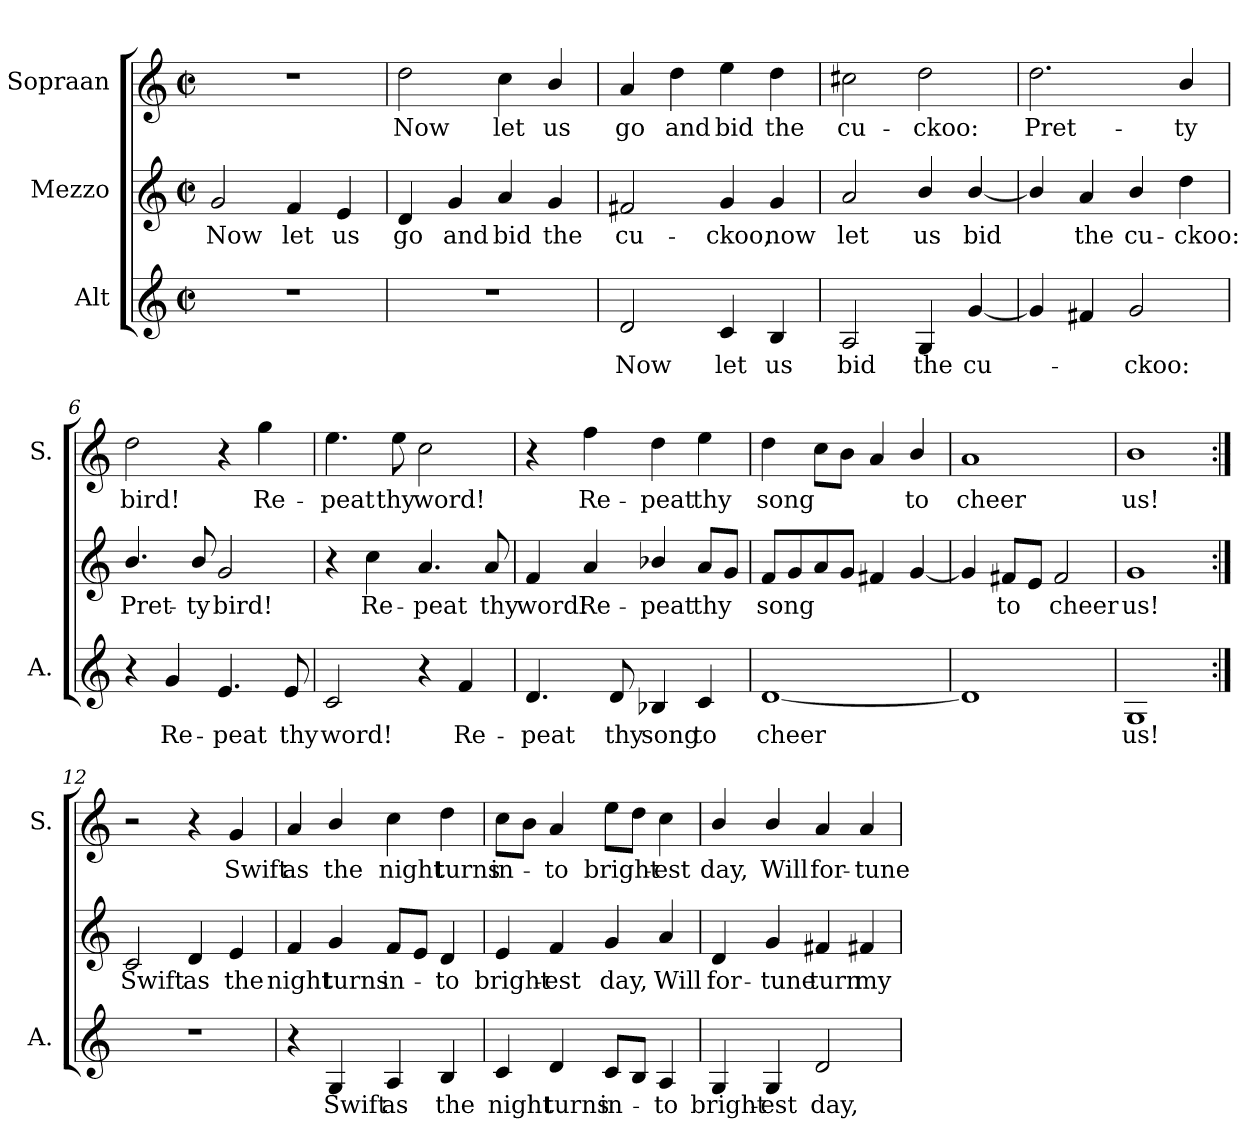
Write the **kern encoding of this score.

**kern	**text	**kern	**text	**kern	**text
*part3	*part3	*part2	*part2	*part1	*part1
*staff3	*staff3	*staff2	*staff2	*staff1	*staff1
*I"Alt	*	*I"Mezzo	*	*I"Sopraan	*
*I'A.	*	*	*	*I'S.	*
*clefG2	*	*clefG2	*	*clefG2	*
*k[]	*	*k[]	*	*k[]	*
*C:	*	*C:	*	*C:	*
*M2/2	*	*M2/2	*	*M2/2	*
*met(c|)	*	*met(c|)	*	*met(c|)	*
=1	=1	=1	=1	=1	=1
!	!	!	!LO:LY:b	!	!
1r	.	2g/	Now	1r	.
!	!	!	!LO:LY:b	!	!
.	.	4f/	let	.	.
!	!	!	!LO:LY:b	!	!
.	.	4e/	us	.	.
=2	=2	=2	=2	=2	=2
!	!	!	!LO:LY:b	!	!LO:LY:b
1r	.	4d/	go	2dd\	Now
!	!	!	!LO:LY:b	!	!
.	.	4g/	and	.	.
!	!	!	!LO:LY:b	!	!LO:LY:b
.	.	4a/	bid	4cc\	let
!	!	!	!LO:LY:b	!	!LO:LY:b
.	.	4g/	the	4b/	us
=3	=3	=3	=3	=3	=3
!	!LO:LY:b	!	!LO:LY:b	!	!LO:LY:b
2d/	Now	2f#X/	-cu-	4a/	go
!	!	!	!	!	!LO:LY:b
.	.	.	.	4dd\	and
!	!LO:LY:b	!	!LO:LY:b	!	!LO:LY:b
4c/	let	4g/	ckoo,	4ee\	bid
!	!LO:LY:b	!	!LO:LY:b	!	!LO:LY:b
4B/	us	4g/	now	4dd\	the
=4	=4	=4	=4	=4	=4
!	!LO:LY:b	!	!LO:LY:b	!	!LO:LY:b
2A/	bid	2a/	let	2cc#X\	-cu-
!	!LO:LY:b	!	!LO:LY:b	!	!LO:LY:b
4G/	the	4b/	us	2dd\	ckoo:
!	!LO:LY:b	!	!LO:LY:b	!	!
[4g/	-cu-	[4b/	bid	.	.
=5	=5	=5	=5	=5	=5
!	!	!	!	!	!LO:LY:b
4g/]	.	4b/]	.	2.dd\	-Pret-
!	!	!	!LO:LY:b	!	!
4f#X/	.	4a/	the	.	.
!	!LO:LY:b	!	!LO:LY:b	!	!
2g/	ckoo:	4b/	-cu-	.	.
!	!	!	!LO:LY:b	!	!LO:LY:b
.	.	4dd\	ckoo:	4b/	ty
!!LO:LB:g=z
=6	=6	=6	=6	=6	=6
!	!	!	!LO:LY:b	!	!LO:LY:b
4r	.	4.b/	-Pret-	2dd\	bird!
!	!LO:LY:b	!	!	!	!
4g/	Re-	.	.	.	.
!	!	!	!LO:LY:b	!	!
.	.	8b/	ty	.	.
!	!LO:LY:b	!	!LO:LY:b	!	!
4.e/	peat	2g/	bird!	4r	.
!	!	!	!	!	!LO:LY:b
.	.	.	.	4gg\	Re-
!	!LO:LY:b	!	!	!	!
8e/	-thy	.	.	.	.
=7	=7	=7	=7	=7	=7
!	!LO:LY:b	!	!	!	!LO:LY:b
2c/	word!	4r	.	4.ee\	peat
!	!	!	!LO:LY:b	!	!
.	.	4cc\	Re-	.	.
!	!	!	!	!	!LO:LY:b
.	.	.	.	8ee\	-thy
!	!	!	!LO:LY:b	!	!LO:LY:b
4r	.	4.a/	peat	2cc\	word!
!	!LO:LY:b	!	!	!	!
4f/	Re-	.	.	.	.
!	!	!	!LO:LY:b	!	!
.	.	8a/	-thy	.	.
=8	=8	=8	=8	=8	=8
!	!LO:LY:b	!	!LO:LY:b	!	!
4.d/	-peat	4f/	word!	4r	.
!	!	!	!LO:LY:b	!	!LO:LY:b
.	.	4a/	Re-	4ff\	Re-
!	!LO:LY:b	!	!	!	!
8d/	thy	.	.	.	.
!	!LO:LY:b	!	!LO:LY:b	!	!LO:LY:b
4B-X/	song	4b-X/	-peat	4dd\	-peat
!	!LO:LY:b	!	!LO:LY:b	!	!LO:LY:b
4c/	-to	8a/L	thy	4ee\	thy
.	.	8g/J	.	.	.
=9	=9	=9	=9	=9	=9
!	!LO:LY:b	!	!LO:LY:b	!	!LO:LY:b
[1d	cheer	8f/L	song	4dd\	song
.	.	8g/	.	.	.
.	.	8a/	.	8cc\L	.
.	.	8g/J	.	8b\J	.
.	.	4f#X/	.	4a/	.
!	!	!	!	!	!LO:LY:b
.	.	[4g/	.	4b/	to
=10	=10	=10	=10	=10	=10
!	!	!	!	!	!LO:LY:b
1d]	.	4g/]	.	1a	cheer
!	!	!	!LO:LY:b	!	!
.	.	8f#X/L	to	.	.
.	.	8e/J	.	.	.
!	!	!	!LO:LY:b	!	!
.	.	2f#/	cheer	.	.
=11	=11	=11	=11	=11	=11
!	!LO:LY:b	!	!LO:LY:b	!	!LO:LY:b
1G	us!	1g	us!	1b	us!
!!LO:LB:g=z
=12:|!	=12:|!	=12:|!	=12:|!	=12:|!	=12:|!
!	!	!	!LO:LY:b	!	!
1r	.	2c/	Swift	2r	.
!	!	!	!LO:LY:b	!	!
.	.	4d/	as	4r	.
!	!	!	!LO:LY:b	!	!LO:LY:b
.	.	4e/	the	4g/	Swift
=13	=13	=13	=13	=13	=13
!	!	!	!LO:LY:b	!	!LO:LY:b
4r	.	4f/	night	4a/	as
!	!LO:LY:b	!	!LO:LY:b	!	!LO:LY:b
4G/	Swift	4g/	turns	4b/	the
!	!LO:LY:b	!	!LO:LY:b	!	!LO:LY:b
4A/	as	8f/L	in-	4cc\	night
.	.	8e/J	.	.	.
!	!LO:LY:b	!	!LO:LY:b	!	!LO:LY:b
4B/	the	4d/	-to	4dd\	turns
=14	=14	=14	=14	=14	=14
!	!LO:LY:b	!	!LO:LY:b	!	!LO:LY:b
4c/	night	4e/	bright-	8cc\L	in-
.	.	.	.	8b\J	.
!	!LO:LY:b	!	!LO:LY:b	!	!LO:LY:b
4d/	turns	4f/	-est	4a/	-to
!	!LO:LY:b	!	!LO:LY:b	!	!LO:LY:b
8c/L	in-	4g/	day,	8ee\L	bright-
8B/J	.	.	.	8dd\J	.
!	!LO:LY:b	!	!LO:LY:b	!	!LO:LY:b
4A/	-to	4a/	Will	4cc\	-est
=15	=15	=15	=15	=15	=15
!	!LO:LY:b	!	!LO:LY:b	!	!LO:LY:b
4G/	bright-	4d/	for-	4b/	day,
!	!LO:LY:b	!	!LO:LY:b	!	!LO:LY:b
4G/	-est	4g/	-tune	4b/	Will
!	!LO:LY:b	!	!LO:LY:b	!	!LO:LY:b
2d/	day,	4f#X/	turn	4a/	for-
!	!	!	!LO:LY:b	!	!LO:LY:b
.	.	4f#X/	my	4a/	-tune
=	=	=	=	=	=
*-	*-	*-	*-	*-	*-
